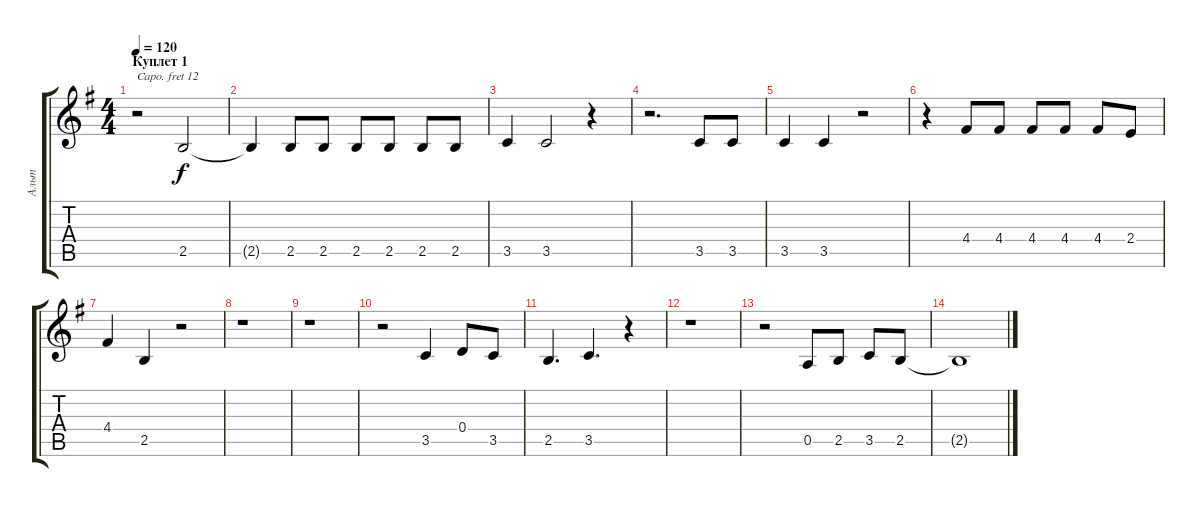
\track ("Альт" "Альт") {instrument acousticgrandpiano}
\staff {score tabs}
\capo 12
\tuning (E4 B3 G3 D3 A2 E2) {hide}
\ts (4 4)
\section ("" "Куплет 1")
\tempo 120
\clef g2
\ks g
r.2{dy f} 2.5.2 |
2.5{t}.4 2.5.8 2.5.8 2.5.8 2.5.8 2.5.8 2.5.8 |
3.5.4 3.5.2 r.4 |
r.2{d} 3.5.8 3.5.8 |
3.5.4 3.5.4 r.2 |
r.4 4.4.8 4.4.8 4.4.8 4.4.8 4.4.8 2.4.8 |
4.4.4 2.5.4 r.2 |
r.1 |
r.1 |
r.2 3.5.4 0.4.8 3.5.8 |
2.5.4{d} 3.5.4{d} r.4 |
r.1 |
r.2 0.5.8 2.5.8 3.5.8 2.5.8 |
2.5{t}.1
